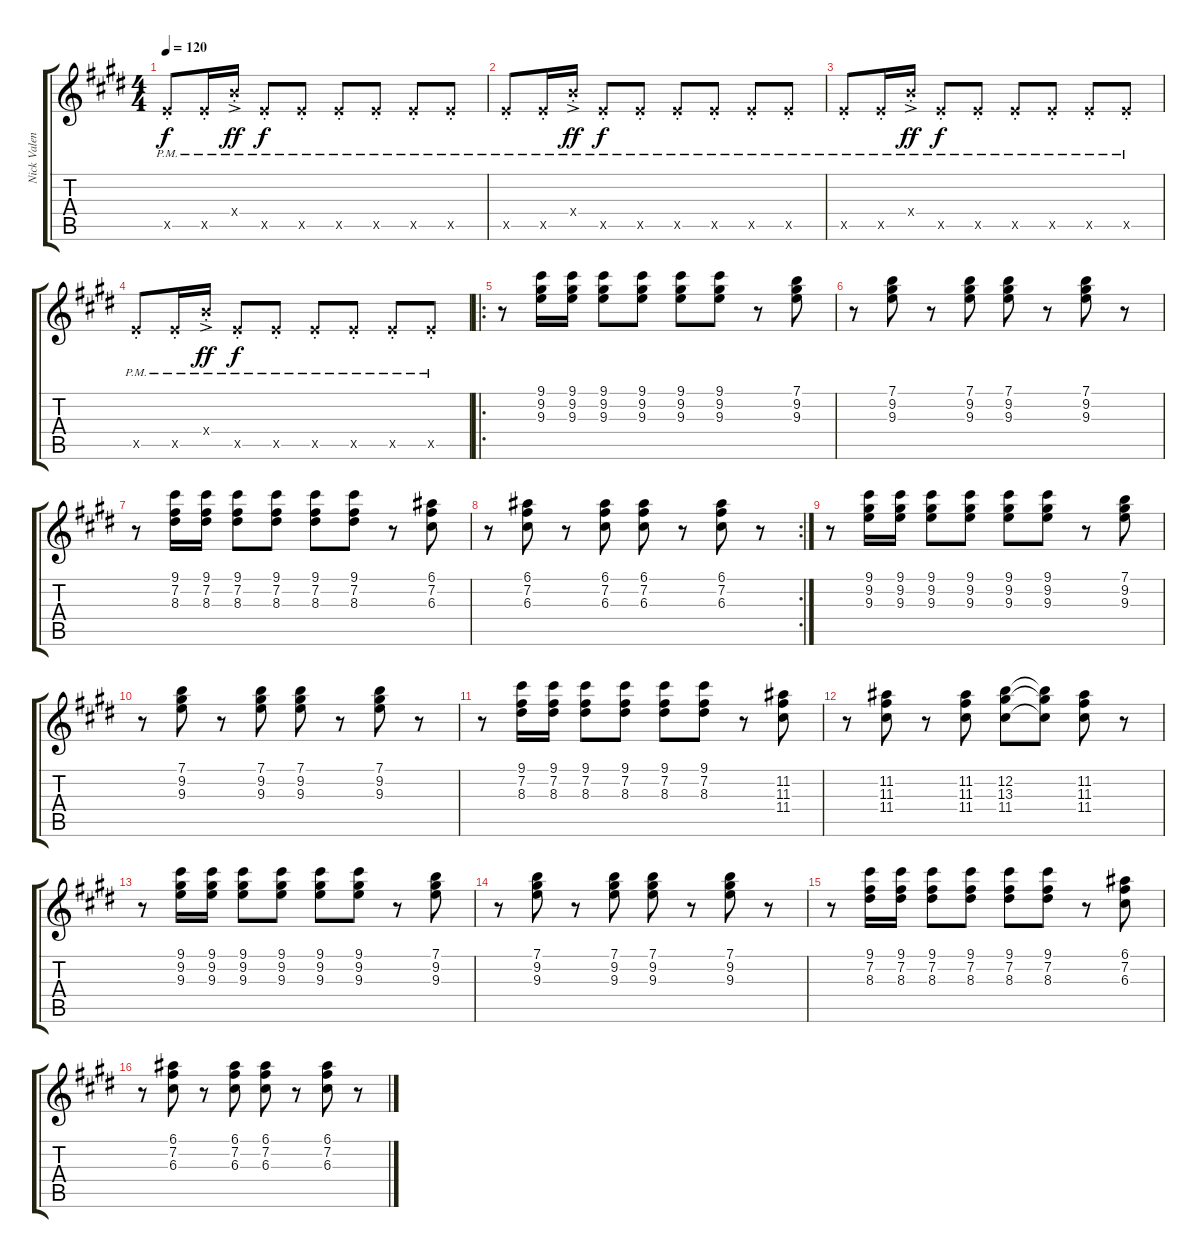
\track ("Nick Valensi " "Nick Valen") {instrument distortionguitar}
\staff {score tabs}
\tuning (E4 B3 G3 D3 A2 E2) {hide}
\ts (4 4)
\tempo 120
\clef g2
\ks e
7.5{pm st x}.8{dy f instrument distortionguitar} 7.5{pm st x}.16 9.4{ac pm st x}.16{dy ff} 7.5{pm st x}.8{dy f} 7.5{pm st x}.8 7.5{pm st x}.8 7.5{pm st x}.8 7.5{pm st x}.8 7.5{pm st x}.8 |
7.5{pm st x}.8 7.5{pm st x}.16 9.4{ac pm st x}.16{dy ff} 7.5{pm st x}.8{dy f} 7.5{pm st x}.8 7.5{pm st x}.8 7.5{pm st x}.8 7.5{pm st x}.8 7.5{pm st x}.8 |
7.5{pm st x}.8 7.5{pm st x}.16 9.4{ac pm st x}.16{dy ff} 7.5{pm st x}.8{dy f} 7.5{pm st x}.8 7.5{pm st x}.8 7.5{pm st x}.8 7.5{pm st x}.8 7.5{pm st x}.8 |
7.5{pm st x}.8 7.5{pm st x}.16 9.4{ac pm st x}.16{dy ff} 7.5{pm st x}.8{dy f} 7.5{pm st x}.8 7.5{pm st x}.8 7.5{pm st x}.8 7.5{pm st x}.8 7.5{pm st x}.8 |
\ro
r.8 (9.1 9.2 9.3).16 (9.1 9.2 9.3).16 (9.1 9.2 9.3).8 (9.1 9.2 9.3).8 (9.1 9.2 9.3).8 (9.1 9.2 9.3).8 r.8 (7.1 9.2 9.3).8 |
r.8 (7.1 9.2 9.3).8 r.8 (7.1 9.2 9.3).8 (7.1 9.2 9.3).8 r.8 (7.1 9.2 9.3).8 r.8 |
r.8 (9.1 7.2 8.3).16 (9.1 7.2 8.3).16 (9.1 7.2 8.3).8 (9.1 7.2 8.3).8 (9.1 7.2 8.3).8 (9.1 7.2 8.3).8 r.8 (6.1 7.2 6.3).8 |
\rc 2
r.8 (6.1 7.2 6.3).8 r.8 (6.1 7.2 6.3).8 (6.1 7.2 6.3).8 r.8 (6.1 7.2 6.3).8 r.8 |
r.8 (9.1 9.2 9.3).16 (9.1 9.2 9.3).16 (9.1 9.2 9.3).8 (9.1 9.2 9.3).8 (9.1 9.2 9.3).8 (9.1 9.2 9.3).8 r.8 (7.1 9.2 9.3).8 |
r.8 (7.1 9.2 9.3).8 r.8 (7.1 9.2 9.3).8 (7.1 9.2 9.3).8 r.8 (7.1 9.2 9.3).8 r.8 |
r.8 (9.1 7.2 8.3).16 (9.1 7.2 8.3).16 (9.1 7.2 8.3).8 (9.1 7.2 8.3).8 (9.1 7.2 8.3).8 (9.1 7.2 8.3).8 r.8 (11.2 11.3 11.4).8 |
r.8 (11.2 11.3 11.4).8 r.8 (11.2 11.3 11.4).8 (12.2 13.3 11.4).8 (12.2{t} 13.3{t} 11.4{t}).8 (11.2 11.3 11.4).8 r.8 |
r.8 (9.1 9.2 9.3).16 (9.1 9.2 9.3).16 (9.1 9.2 9.3).8 (9.1 9.2 9.3).8 (9.1 9.2 9.3).8 (9.1 9.2 9.3).8 r.8 (7.1 9.2 9.3).8 |
r.8 (7.1 9.2 9.3).8 r.8 (7.1 9.2 9.3).8 (7.1 9.2 9.3).8 r.8 (7.1 9.2 9.3).8 r.8 |
r.8 (9.1 7.2 8.3).16 (9.1 7.2 8.3).16 (9.1 7.2 8.3).8 (9.1 7.2 8.3).8 (9.1 7.2 8.3).8 (9.1 7.2 8.3).8 r.8 (6.1 7.2 6.3).8 |
r.8 (6.1 7.2 6.3).8 r.8 (6.1 7.2 6.3).8 (6.1 7.2 6.3).8 r.8 (6.1 7.2 6.3).8 r.8
